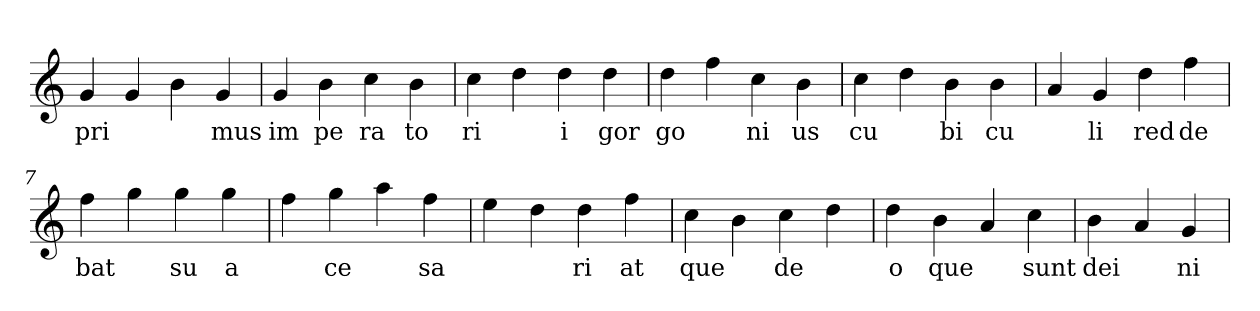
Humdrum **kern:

**kern	**text
*part1	*part1
*staff1	*staff1
*clefG2	*
=1	=1
4g	pri
4g	.
4b	.
4g	mus
=2	=2
4g	im
4b	pe
4cc	ra
4b	to
=3	=3
4cc	ri
4dd	.
4dd	i
4dd	gor
=4	=4
4dd	go
4ff	.
4cc	ni
4b	us
=5	=5
4cc	cu
4dd	.
4b	bi
4b	cu
=6	=6
4a	.
4g	li
4dd	red
4ff	de
=7	=7
4ff	bat
4gg	.
4gg	su
4gg	a
=8	=8
4ff	.
4gg	ce
4aa	.
4ff	sa
=9	=9
4ee	.
4dd	.
4dd	ri
4ff	at
=10	=10
4cc	que
4b	.
4cc	de
4dd	.
=11	=11
4dd	o
4b	que
4a	.
4cc	sunt
=12	=12
4b	dei
4a	.
4g	ni
=	=
*-	*-
